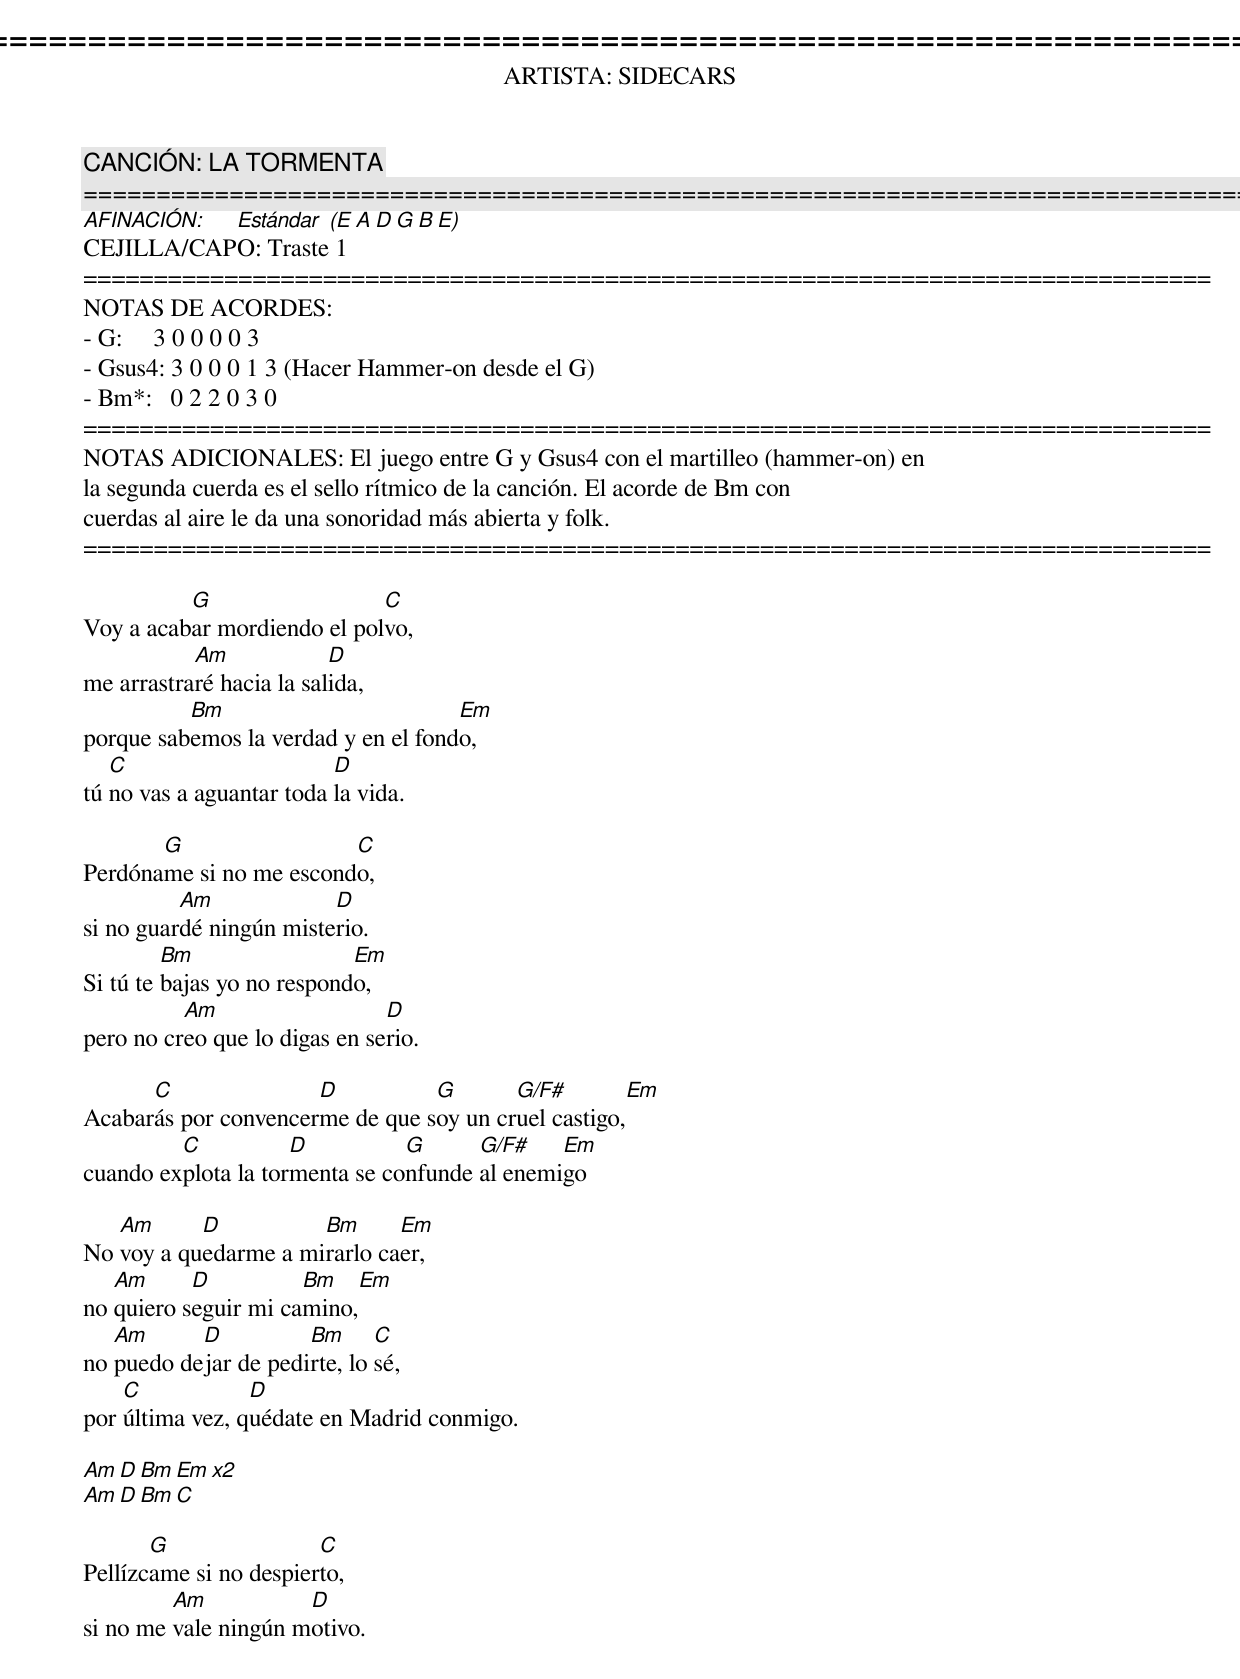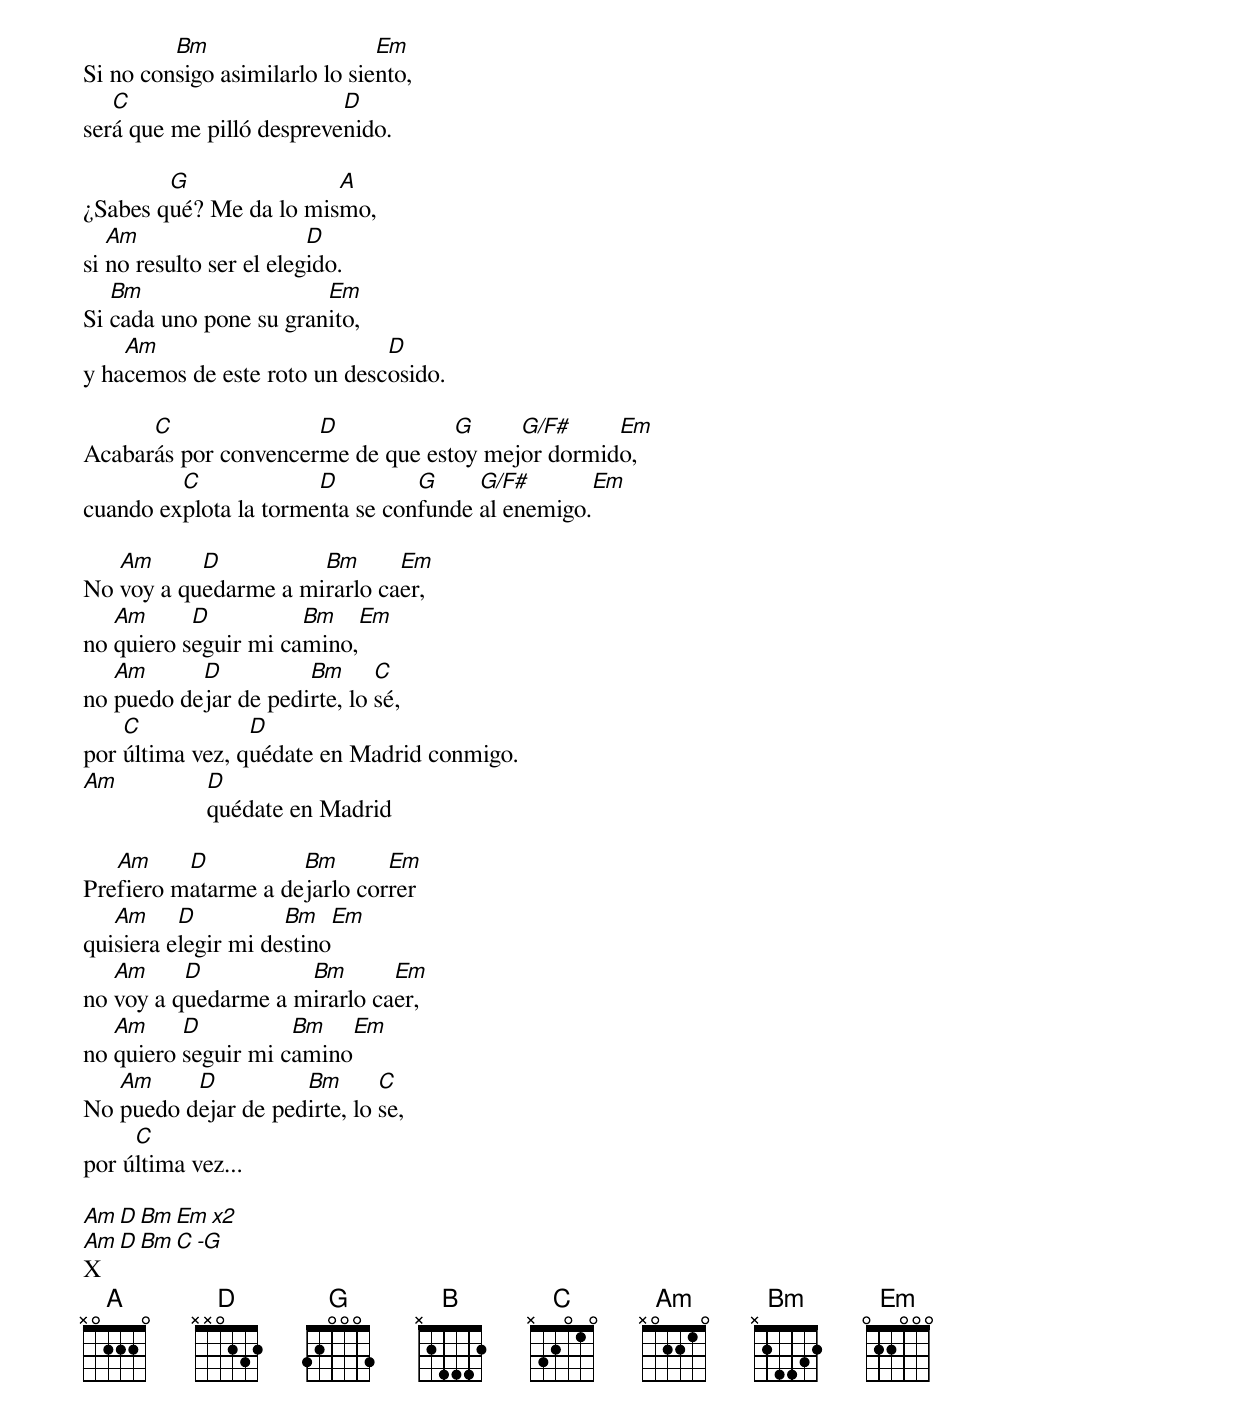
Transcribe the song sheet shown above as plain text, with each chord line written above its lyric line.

================================================================================
ARTISTA: SIDECARS
CANCIÓN: LA TORMENTA
================================================================================
AFINACIÓN: Estándar (E A D G B E)
CEJILLA/CAPO: Traste 1
================================================================================
NOTAS DE ACORDES:
- G:     3 0 0 0 0 3
- Gsus4: 3 0 0 0 1 3 (Hacer Hammer-on desde el G)
- Bm*:   0 2 2 0 3 0
================================================================================
NOTAS ADICIONALES: El juego entre G y Gsus4 con el martilleo (hammer-on) en
la segunda cuerda es el sello rítmico de la canción. El acorde de Bm con
cuerdas al aire le da una sonoridad más abierta y folk.
================================================================================

          G                  C
Voy a acabar mordiendo el polvo,
           Am             D
me arrastraré hacia la salida,
          Bm                         Em
porque sabemos la verdad y en el fondo,
   C                      D
tú no vas a aguantar toda la vida.

       G                 C
Perdóname si no me escondo,
          Am             D
si no guardé ningún misterio.
         Bm                 Em
Si tú te bajas yo no respondo,
          Am                   D
pero no creo que lo digas en serio.

      C               D          G       G/F#         Em
Acabarás por convencerme de que soy un cruel castigo,
         C           D          G      G/F#    Em
cuando explota la tormenta se confunde al enemigo

   Am      D          Bm      Em
No voy a quedarme a mirarlo caer,
   Am      D          Bm      Em
no quiero seguir mi camino,
   Am      D          Bm      C
no puedo dejar de pedirte, lo sé,
    C            D
por última vez, quédate en Madrid conmigo.

Am D Bm Em x2
Am D Bm C

       G                C
Pellízcame si no despierto,
         Am           D
si no me vale ningún motivo.
         Bm                    Em
Si no consigo asimilarlo lo siento,
   C                      D
será que me pilló desprevenido.

        G               A
¿Sabes qué? Me da lo mismo,
   Am                    D
si no resulto ser el elegido.
   Bm                   Em
Si cada uno pone su granito,
    Am                        D
y hacemos de este roto un descosido.

      C               D            G     G/F#     Em
Acabarás por convencerme de que estoy mejor dormido,
         C             D         G     G/F#        Em
cuando explota la tormenta se confunde al enemigo.

   Am      D          Bm      Em
No voy a quedarme a mirarlo caer,
   Am      D          Bm      Em
no quiero seguir mi camino,
   Am      D          Bm      C
no puedo dejar de pedirte, lo sé,
    C            D
por última vez, quédate en Madrid conmigo.
Am            D
              quédate en Madrid

   Am     D          Bm       Em
Prefiero matarme a dejarlo correr
   Am     D          Bm       Em
quisiera elegir mi destino
   Am     D          Bm       Em
no voy a quedarme a mirarlo caer,
   Am     D          Bm       Em
no quiero seguir mi camino
   Am     D          Bm       C
No puedo dejar de pedirte, lo se,
     C
por última vez...

Am D Bm Em x2
Am D Bm C -G
X
